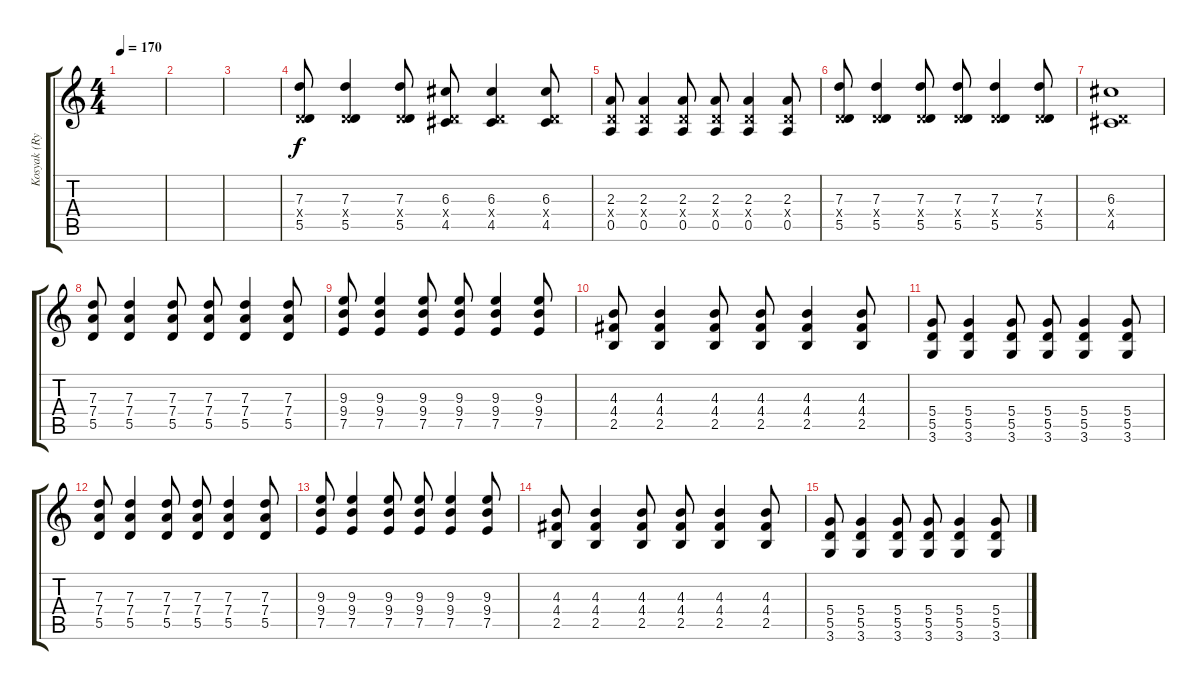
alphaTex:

\track ("Kosyak (Rymths guitar)" "Kosyak (Ry") {instrument distortionguitar}
\staff {score tabs}
\tuning (E4 B3 G3 D3 A2 E2) {hide}
\ts (4 4)
\tempo 170
\clef g2
\ks c
|
|
|
(7.3 0.4{x} 5.5).8 (7.3 0.4{x} 5.5).4 (7.3 0.4{x} 5.5).8 (6.3 0.4{x} 4.5).8 (6.3 0.4{x} 4.5).4 (6.3 0.4{x} 4.5).8 |
(2.3 0.4{x} 0.5).8 (2.3 0.4{x} 0.5).4 (2.3 0.4{x} 0.5).8 (2.3 0.4{x} 0.5).8 (2.3 0.4{x} 0.5).4 (2.3 0.4{x} 0.5).8 |
(7.3 0.4{x} 5.5).8 (7.3 0.4{x} 5.5).4 (7.3 0.4{x} 5.5).8 (7.3 0.4{x} 5.5).8 (7.3 0.4{x} 5.5).4 (7.3 0.4{x} 5.5).8 |
(6.3 0.4{x} 4.5).1 |
(7.3 7.4 5.5).8 (7.3 7.4 5.5).4 (7.3 7.4 5.5).8 (7.3 7.4 5.5).8 (7.3 7.4 5.5).4 (7.3 7.4 5.5).8 |
(9.3 9.4 7.5).8 (9.3 9.4 7.5).4 (9.3 9.4 7.5).8 (9.3 9.4 7.5).8 (9.3 9.4 7.5).4 (9.3 9.4 7.5).8 |
(4.3 4.4 2.5).8 (4.3 4.4 2.5).4 (4.3 4.4 2.5).8 (4.3 4.4 2.5).8 (4.3 4.4 2.5).4 (4.3 4.4 2.5).8 |
(5.4 5.5 3.6).8 (5.4 5.5 3.6).4 (5.4 5.5 3.6).8 (5.4 5.5 3.6).8 (5.4 5.5 3.6).4 (5.4 5.5 3.6).8 |
(7.3 7.4 5.5).8 (7.3 7.4 5.5).4 (7.3 7.4 5.5).8 (7.3 7.4 5.5).8 (7.3 7.4 5.5).4 (7.3 7.4 5.5).8 |
(9.3 9.4 7.5).8 (9.3 9.4 7.5).4 (9.3 9.4 7.5).8 (9.3 9.4 7.5).8 (9.3 9.4 7.5).4 (9.3 9.4 7.5).8 |
(4.3 4.4 2.5).8 (4.3 4.4 2.5).4 (4.3 4.4 2.5).8 (4.3 4.4 2.5).8 (4.3 4.4 2.5).4 (4.3 4.4 2.5).8 |
(5.4 5.5 3.6).8 (5.4 5.5 3.6).4 (5.4 5.5 3.6).8 (5.4 5.5 3.6).8 (5.4 5.5 3.6).4 (5.4 5.5 3.6).8
